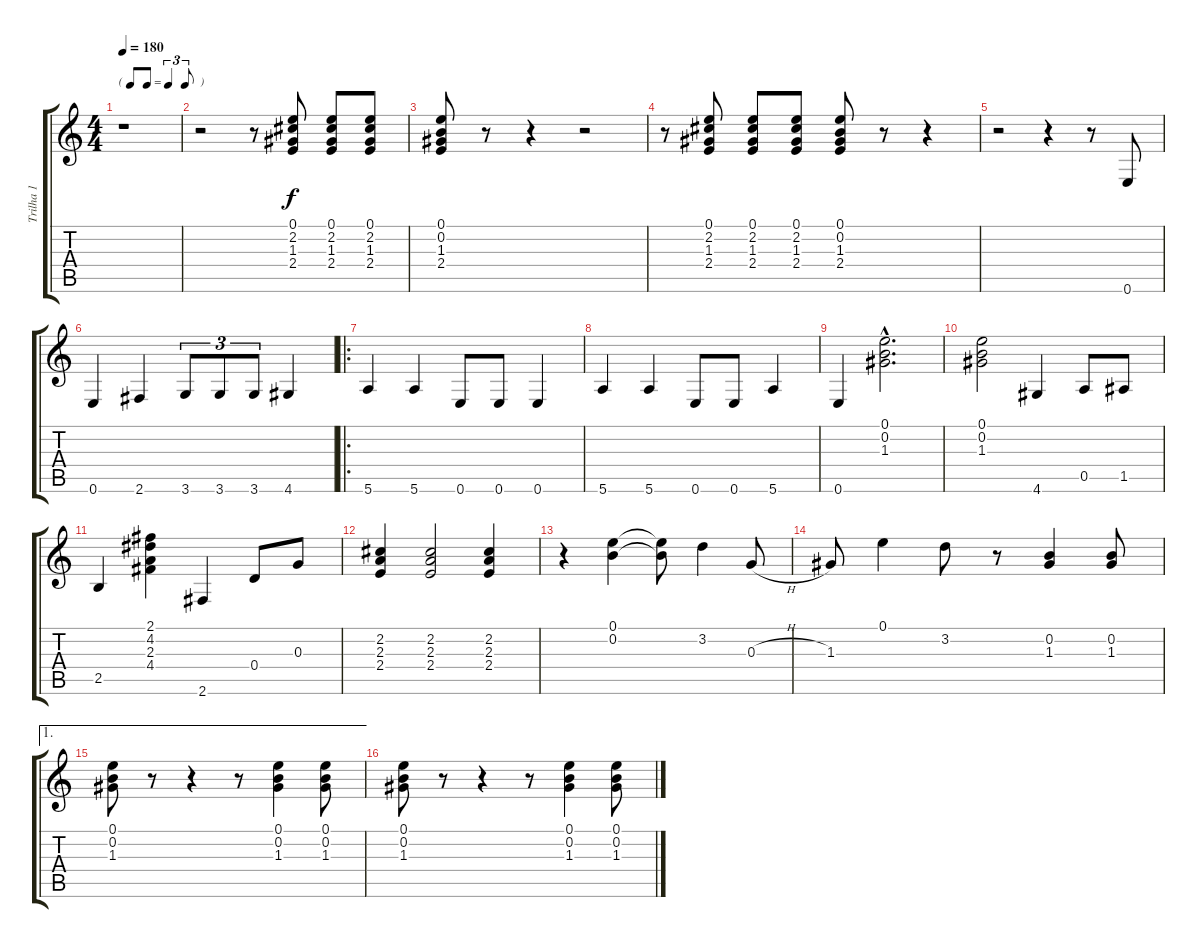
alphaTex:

\track ("Trilha 1" "Trilha 1") {instrument electricguitarjazz}
\staff {score tabs}
\tuning (E4 B3 G3 D3 A2 E2) {hide}
\ts (4 4)
\tf triplet8th
\tempo 180
\clef g2
\ks c
r.1{dy f instrument electricguitarjazz} |
r.2 r.8 (0.1 2.2 1.3 2.4).8 (0.1 2.2 1.3 2.4).8 (0.1 2.2 1.3 2.4).8 |
(0.1 0.2 1.3 2.4).8 r.8 r.4 r.2 |
r.8 (0.1 2.2 1.3 2.4).8 (0.1 2.2 1.3 2.4).8 (0.1 2.2 1.3 2.4).8 (0.1 0.2 1.3 2.4).8 r.8 r.4 |
r.2 r.4 r.8 0.6.8 |
0.6.4 2.6.4 3.6.8{tu (3 2)} 3.6.8{tu (3 2)} 3.6.8{tu (3 2)} 4.6.4 |
\ro
5.6.4 5.6.4 0.6.8 0.6.8 0.6.4 |
5.6.4 5.6.4 0.6.8 0.6.8 5.6.4 |
0.6.4 (0.1{hac} 0.2{hac} 1.3{hac}).2{d} |
(0.1 0.2 1.3).2 4.6.4 0.5.8 1.5.8 |
2.5.4 (2.1 4.2 2.3 4.4).4 2.6.4 0.4.8 0.3.8 |
(2.2 2.3 2.4).4 (2.2 2.3 2.4).2 (2.2 2.3 2.4).4 |
r.4 (0.1 0.2).4 (0.1{t} 0.2{t}).8 3.2.4 0.3{h}.8 |
1.3.8 0.1.4 3.2.8 r.8 (0.2 1.3).4 (0.2 1.3).8 |
\ae 1
(0.1 0.2 1.3).8 r.8 r.4 r.8 (0.1 0.2 1.3).4 (0.1 0.2 1.3).8 |
(0.1 0.2 1.3).8 r.8 r.4 r.8 (0.1 0.2 1.3).4 (0.1 0.2 1.3).8
